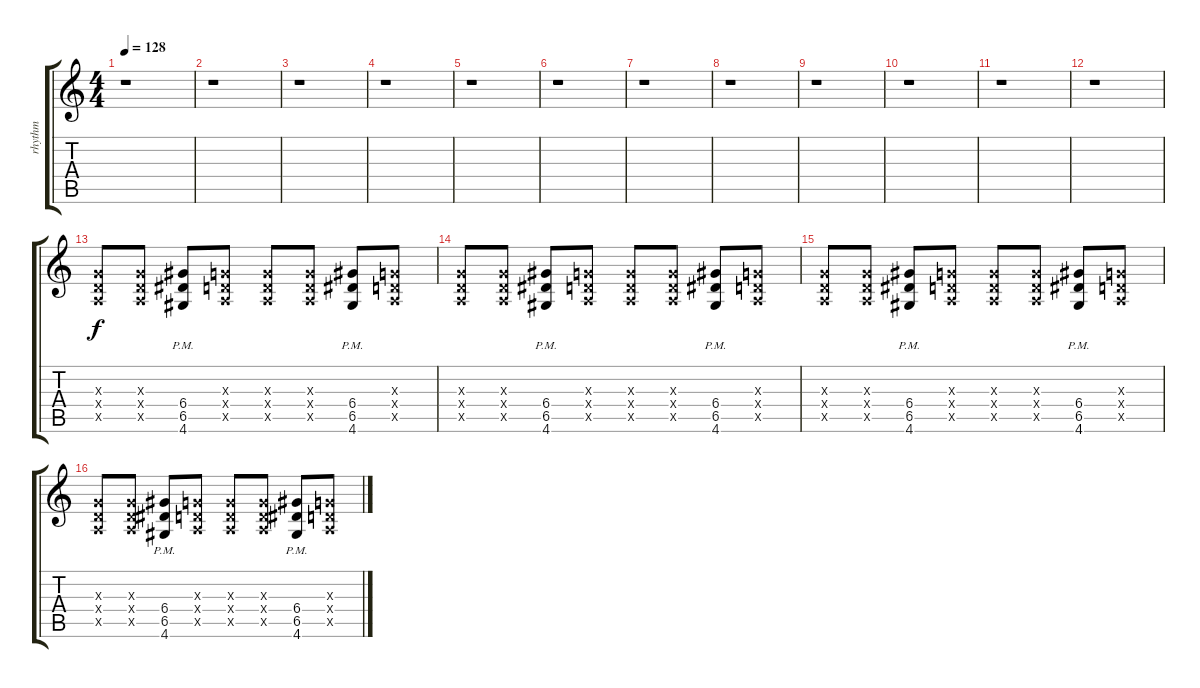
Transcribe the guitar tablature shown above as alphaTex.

\track ("rhythm" "rhythm") {instrument overdrivenguitar}
\staff {score tabs}
\tuning (E4 B3 G3 D3 A2 E2) {hide}
\ts (4 4)
\tempo 128
\clef g2
\ks c
r.1{dy f} |
r.1 |
r.1 |
r.1 |
r.1 |
r.1 |
r.1 |
r.1 |
r.1 |
r.1 |
r.1 |
r.1 |
(0.3{x} 0.4{x} 0.5{x}).8 (0.3{x} 0.4{x} 0.5{x}).8 (6.4{pm} 6.5{pm} 4.6{pm}).8 (0.3{x} 0.4{x} 0.5{x}).8 (0.3{x} 0.4{x} 0.5{x}).8 (0.3{x} 0.4{x} 0.5{x}).8 (6.4{pm} 6.5{pm} 4.6{pm}).8 (0.3{x} 0.4{x} 0.5{x}).8 |
(0.3{x} 0.4{x} 0.5{x}).8 (0.3{x} 0.4{x} 0.5{x}).8 (6.4{pm} 6.5{pm} 4.6{pm}).8 (0.3{x} 0.4{x} 0.5{x}).8 (0.3{x} 0.4{x} 0.5{x}).8 (0.3{x} 0.4{x} 0.5{x}).8 (6.4{pm} 6.5{pm} 4.6{pm}).8 (0.3{x} 0.4{x} 0.5{x}).8 |
(0.3{x} 0.4{x} 0.5{x}).8 (0.3{x} 0.4{x} 0.5{x}).8 (6.4{pm} 6.5{pm} 4.6{pm}).8 (0.3{x} 0.4{x} 0.5{x}).8 (0.3{x} 0.4{x} 0.5{x}).8 (0.3{x} 0.4{x} 0.5{x}).8 (6.4{pm} 6.5{pm} 4.6{pm}).8 (0.3{x} 0.4{x} 0.5{x}).8 |
(0.3{x} 0.4{x} 0.5{x}).8 (0.3{x} 0.4{x} 0.5{x}).8 (6.4{pm} 6.5{pm} 4.6{pm}).8 (0.3{x} 0.4{x} 0.5{x}).8 (0.3{x} 0.4{x} 0.5{x}).8 (0.3{x} 0.4{x} 0.5{x}).8 (6.4{pm} 6.5{pm} 4.6{pm}).8 (0.3{x} 0.4{x} 0.5{x}).8
